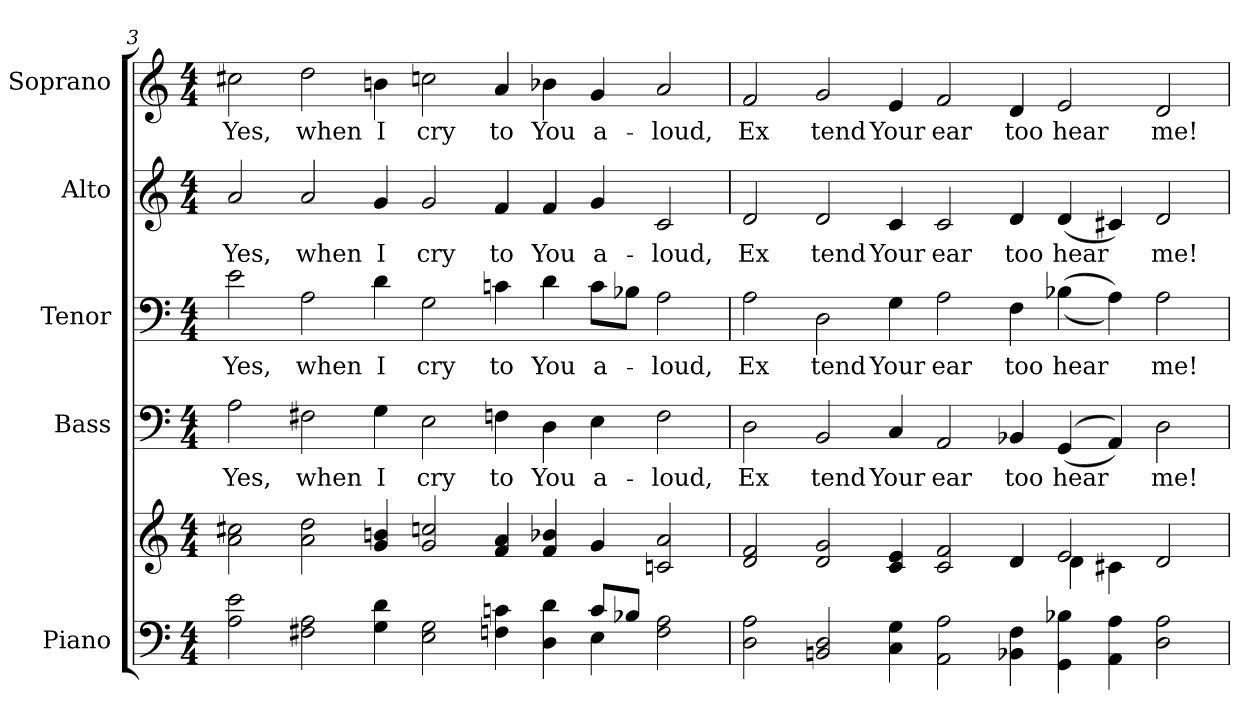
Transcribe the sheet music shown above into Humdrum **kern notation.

**kern	**kern	**kern	**text	**kern	**text	**kern	**text	**kern	**text
*part5	*part5	*part4	*part4	*part3	*part3	*part2	*part2	*part1	*part1
*staff6	*staff5	*staff4	*staff4	*staff3	*staff3	*staff2	*staff2	*staff1	*staff1
*I"Piano	*	*I"Bass	*	*I"Tenor	*	*I"Alto	*	*I"Soprano	*
*I'Pno.	*	*I'B.	*	*I'T.	*	*I'A.	*	*I'S.	*
!!LO:PB:g=z
*clefF4	*clefG2	*clefF4	*	*clefF4	*	*clefG2	*	*clefG2	*
*k[]	*k[]	*k[]	*	*k[]	*	*k[]	*	*k[]	*
*C:	*C:	*C:	*	*C:	*	*C:	*	*C:	*
*M4/4	*M4/4	*M4/4	*	*M4/4	*	*M4/4	*	*M4/4	*
=3	=3	=3	=3	=3	=3	=3	=3	=3	=3
*^	*	*	*	*	*	*	*	*	*
!	!	!	!	!LO:LY:b:color=#000000	!	!	!	!	!	!
!	!	!	!	!	!	!LO:LY:b:color=#000000	!	!	!	!
!	!	!	!	!	!	!	!	!LO:LY:b:color=#000000	!	!
!	!	!	!	!	!	!	!	!	!	!LO:LY:b:color=#000000
2Ai\ 2ei	1ryy	2ai\ 2cc#Xi	2Ai\	Yes,	2ei\	Yes,	2ai/	Yes,	2cc#Xi\	Yes,
!	!	!	!	!LO:LY:b:color=#000000	!	!	!	!	!	!
!	!	!	!	!	!	!LO:LY:b:color=#000000	!	!	!	!
!	!	!	!	!	!	!	!	!LO:LY:b:color=#000000	!	!
!	!	!	!	!	!	!	!	!	!	!LO:LY:b:color=#000000
2F#Xi\ 2Ai	.	2ai\ 2ddi	2F#Xi\	when	2Ai\	when	2ai/	when	2ddi\	when
!	!	!	!	!LO:LY:b:color=#000000	!	!	!	!	!	!
!	!	!	!	!	!	!LO:LY:b:color=#000000	!	!	!	!
!	!	!	!	!	!	!	!	!LO:LY:b:color=#000000	!	!
!	!	!	!	!	!	!	!	!	!	!LO:LY:b:color=#000000
4Gi\ 4di	1ryy	4gi/ 4bni	4Gi\	I	4di\	I	4gi/	I	4bni\	I
!	!	!	!	!LO:LY:b:color=#000000	!	!	!	!	!	!
!	!	!	!	!	!	!LO:LY:b:color=#000000	!	!	!	!
!	!	!	!	!	!	!	!	!LO:LY:b:color=#000000	!	!
!	!	!	!	!	!	!	!	!	!	!LO:LY:b:color=#000000
2Ei\ 2Gi	.	2gi/ 2ccni	2Ei\	cry	2Gi\	cry	2gi/	cry	2ccni\	cry
!	!	!	!	!LO:LY:b:color=#000000	!	!	!	!	!	!
!	!	!	!	!	!	!LO:LY:b:color=#000000	!	!	!	!
!	!	!	!	!	!	!	!	!LO:LY:b:color=#000000	!	!
!	!	!	!	!	!	!	!	!	!	!LO:LY:b:color=#000000
4Fni\ 4cni	.	4fi/ 4ai	4Fni\	to	4cni\	to	4fi/	to	4ai/	to
!	!	!	!	!LO:LY:b:color=#000000	!	!	!	!	!	!
!	!	!	!	!	!	!LO:LY:b:color=#000000	!	!	!	!
!	!	!	!	!	!	!	!	!LO:LY:b:color=#000000	!	!
!	!	!	!	!	!	!	!	!	!	!LO:LY:b:color=#000000
4Di\ 4di	4ryy	4fi/ 4b-Xi	4Di\	You	4di\	You	4fi/	You	4b-Xi\	You
!	!	!	!	!LO:LY:b:color=#000000	!	!	!	!	!	!
!	!	!	!	!	!	!LO:LY:b:color=#000000	!	!	!	!
!	!	!	!	!	!	!	!	!LO:LY:b:color=#000000	!	!
!	!	!	!	!	!	!	!	!	!	!LO:LY:b:color=#000000
8ci/L	4Ei\	4gi/	4Ei\	a-	8ci\L	a-	4gi/	a-	4gi/	a-
8B-Xi/J	.	.	.	.	8B-Xi\J	.	.	.	.	.
!	!	!	!	!LO:LY:b:color=#000000	!	!	!	!	!	!
!	!	!	!	!	!	!LO:LY:b:color=#000000	!	!	!	!
!	!	!	!	!	!	!	!	!LO:LY:b:color=#000000	!	!
!	!	!	!	!	!	!	!	!	!	!LO:LY:b:color=#000000
2Fi\ 2Ai	2ryy	2cni/ 2ai	2Fi\	-loud,	2Ai\	-loud,	2ci/	-loud,	2ai/	-loud,
*v	*v	*	*	*	*	*	*	*	*	*
=4	=4	=4	=4	=4	=4	=4	=4	=4	=4
*	*^	*	*	*	*	*	*	*	*
*^	*	*	*	*	*	*	*	*	*	*
!	!	!	!	!	!LO:LY:b:color=#000000	!	!	!	!	!	!
*v	*v	*	*	*	*	*	*	*	*	*	*
*^	*	*	*	*	*	*	*	*	*	*
!	!	!	!	!	!	!	!LO:LY:b:color=#000000	!	!	!	!
*v	*v	*	*	*	*	*	*	*	*	*	*
*^	*	*	*	*	*	*	*	*	*	*
!	!	!	!	!	!	!	!	!	!LO:LY:b:color=#000000	!	!
*v	*v	*	*	*	*	*	*	*	*	*	*
*^	*	*	*	*	*	*	*	*	*	*
!	!	!	!	!	!	!	!	!	!	!	!LO:LY:b:color=#000000
*v	*v	*	*	*	*	*	*	*	*	*	*
2Di\ 2Ai	2di/ 2fi	1ryy	2Di\	Ex	2Ai\	Ex	2di/	Ex	2fi/	Ex
!	!	!	!	!LO:LY:b:color=#000000	!	!	!	!	!	!
!	!	!	!	!	!	!LO:LY:b:color=#000000	!	!	!	!
!	!	!	!	!	!	!	!	!LO:LY:b:color=#000000	!	!
!	!	!	!	!	!	!	!	!	!	!LO:LY:b:color=#000000
2BBni/ 2Di	2di/ 2gi	.	2BBi/	tend	2Di\	tend	2di/	tend	2gi/	tend
!	!	!	!	!LO:LY:b:color=#000000	!	!	!	!	!	!
!	!	!	!	!	!	!LO:LY:b:color=#000000	!	!	!	!
!	!	!	!	!	!	!	!	!LO:LY:b:color=#000000	!	!
!	!	!	!	!	!	!	!	!	!	!LO:LY:b:color=#000000
4Ci\ 4Gi	4ci/ 4ei	1ryy	4Ci/	Your	4Gi\	Your	4ci/	Your	4ei/	Your
!	!	!	!	!LO:LY:b:color=#000000	!	!	!	!	!	!
!	!	!	!	!	!	!LO:LY:b:color=#000000	!	!	!	!
!	!	!	!	!	!	!	!	!LO:LY:b:color=#000000	!	!
!	!	!	!	!	!	!	!	!	!	!LO:LY:b:color=#000000
2AAi\ 2Ai	2ci/ 2fi	.	2AAi/	ear	2Ai\	ear	2ci/	ear	2fi/	ear
!	!	!	!	!LO:LY:b:color=#000000	!	!	!	!	!	!
!	!	!	!	!	!	!LO:LY:b:color=#000000	!	!	!	!
!	!	!	!	!	!	!	!	!LO:LY:b:color=#000000	!	!
!	!	!	!	!	!	!	!	!	!	!LO:LY:b:color=#000000
4BB-Xi\ 4Fi	4di/	.	4BB-Xi/	too	4Fi\	too	4di/	too	4di/	too
!	!	!	!	!LO:LY:b:color=#000000	!	!	!	!	!	!
!	!	!	!	!	!	!LO:LY:b:color=#000000	!	!	!	!
!	!	!	!	!	!	!	!	!LO:LY:b:color=#000000	!	!
!	!	!	!	!	!	!	!	!	!	!LO:LY:b:color=#000000
4GGi\ 4B-Xi	2ei/	4di\	((4GGi/	hear	((4B-Xi\	hear	(4di/	hear	2ei/	hear
4AAi\ 4Ai	.	4c#Xi\	4AAi/))	.	4Ai\))	.	4c#Xi/)	.	.	.
!	!	!	!	!LO:LY:b:color=#000000	!	!	!	!	!	!
!	!	!	!	!	!	!LO:LY:b:color=#000000	!	!	!	!
!	!	!	!	!	!	!	!	!LO:LY:b:color=#000000	!	!
!	!	!	!	!	!	!	!	!	!	!LO:LY:b:color=#000000
2Di\ 2Ai	2di/	2ryy	2Di\	me!	2Ai\	me!	2di/	me!	2di/	me!
*	*v	*v	*	*	*	*	*	*	*	*
=	=	=	=	=	=	=	=	=	=
*-	*-	*-	*-	*-	*-	*-	*-	*-	*-
